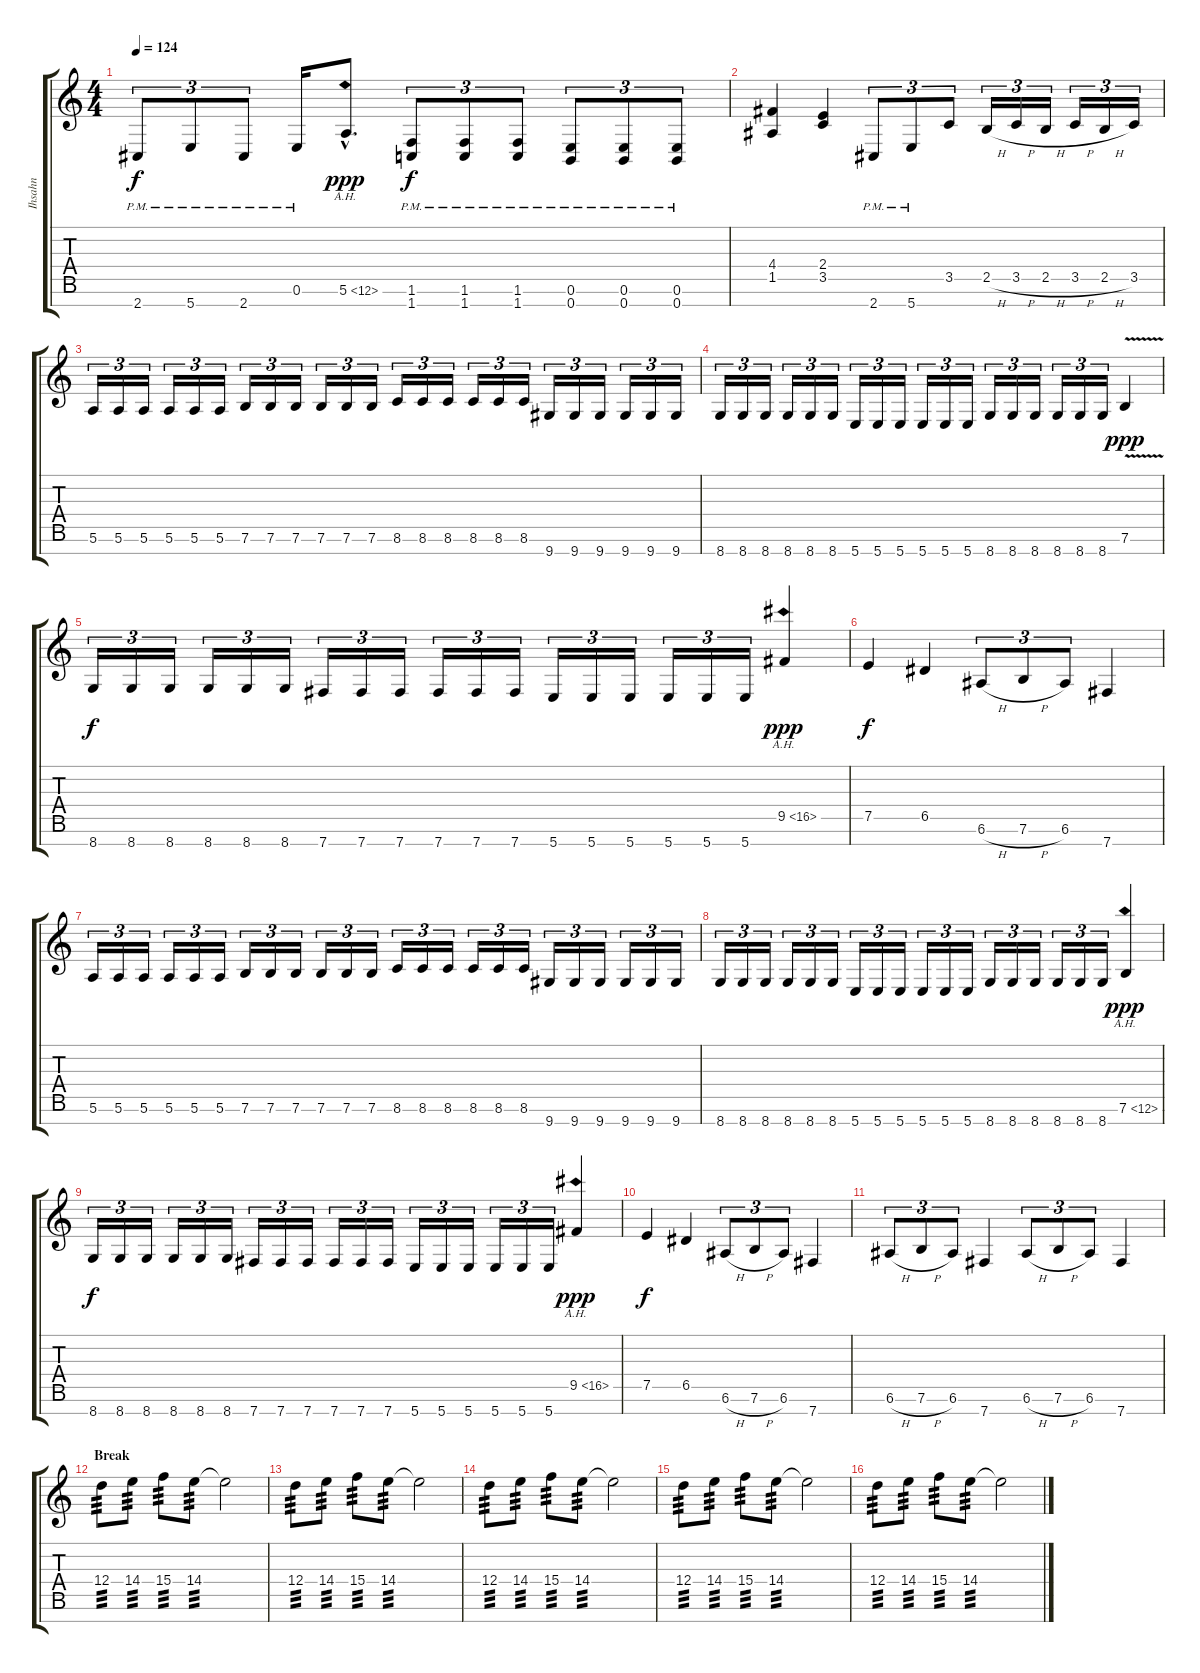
\track ("Ihsahn" "Ihsahn") {instrument overdrivenguitar}
\staff {score tabs}
\tuning (E4 B3 G3 D3 A2 E2 B1) {hide}
\ts (4 4)
\tempo 124
\clef g2
\ks c
2.7{pm}.8{tu (3 2) dy f} 5.7{pm}.8{tu (3 2)} 2.7{pm}.8{tu (3 2)} 0.6{pm}.16 5.6{ah 7 hac}.8{d dy ppp} (1.6{pm} 1.7{pm}).8{tu (3 2) dy f} (1.6{pm} 1.7{pm}).8{tu (3 2)} (1.6{pm} 1.7{pm}).8{tu (3 2)} (0.6{pm} 0.7{pm}).8{tu (3 2)} (0.6{pm} 0.7{pm}).8{tu (3 2)} (0.6{pm} 0.7{pm}).8{tu (3 2)} |
(4.4 1.5).4 (2.4 3.5).4 2.7{pm}.8{tu (3 2)} 5.7{pm}.8{tu (3 2)} 3.5.8{tu (3 2)} 2.5{h}.16{tu (3 2)} 3.5{h}.16{tu (3 2)} 2.5{h}.16{tu (3 2)} 3.5{h}.16{tu (3 2)} 2.5{h}.16{tu (3 2)} 3.5.16{tu (3 2)} |
5.6.16{tu (3 2)} 5.6.16{tu (3 2)} 5.6.16{tu (3 2)} 5.6.16{tu (3 2)} 5.6.16{tu (3 2)} 5.6.16{tu (3 2)} 7.6.16{tu (3 2)} 7.6.16{tu (3 2)} 7.6.16{tu (3 2)} 7.6.16{tu (3 2)} 7.6.16{tu (3 2)} 7.6.16{tu (3 2)} 8.6.16{tu (3 2)} 8.6.16{tu (3 2)} 8.6.16{tu (3 2)} 8.6.16{tu (3 2)} 8.6.16{tu (3 2)} 8.6.16{tu (3 2)} 9.7.16{tu (3 2)} 9.7.16{tu (3 2)} 9.7.16{tu (3 2)} 9.7.16{tu (3 2)} 9.7.16{tu (3 2)} 9.7.16{tu (3 2)} |
8.7.16{tu (3 2)} 8.7.16{tu (3 2)} 8.7.16{tu (3 2)} 8.7.16{tu (3 2)} 8.7.16{tu (3 2)} 8.7.16{tu (3 2)} 5.7.16{tu (3 2)} 5.7.16{tu (3 2)} 5.7.16{tu (3 2)} 5.7.16{tu (3 2)} 5.7.16{tu (3 2)} 5.7.16{tu (3 2)} 8.7.16{tu (3 2)} 8.7.16{tu (3 2)} 8.7.16{tu (3 2)} 8.7.16{tu (3 2)} 8.7.16{tu (3 2)} 8.7.16{tu (3 2)} 7.6{v}.4{dy ppp} |
8.7.16{tu (3 2) dy f} 8.7.16{tu (3 2)} 8.7.16{tu (3 2)} 8.7.16{tu (3 2)} 8.7.16{tu (3 2)} 8.7.16{tu (3 2)} 7.7.16{tu (3 2)} 7.7.16{tu (3 2)} 7.7.16{tu (3 2)} 7.7.16{tu (3 2)} 7.7.16{tu (3 2)} 7.7.16{tu (3 2)} 5.7.16{tu (3 2)} 5.7.16{tu (3 2)} 5.7.16{tu (3 2)} 5.7.16{tu (3 2)} 5.7.16{tu (3 2)} 5.7.16{tu (3 2)} 9.5{ah 7}.4{dy ppp} |
7.5.4{dy f} 6.5.4 6.6{h}.8{tu (3 2)} 7.6{h}.8{tu (3 2)} 6.6.8{tu (3 2)} 7.7.4 |
5.6.16{tu (3 2)} 5.6.16{tu (3 2)} 5.6.16{tu (3 2)} 5.6.16{tu (3 2)} 5.6.16{tu (3 2)} 5.6.16{tu (3 2)} 7.6.16{tu (3 2)} 7.6.16{tu (3 2)} 7.6.16{tu (3 2)} 7.6.16{tu (3 2)} 7.6.16{tu (3 2)} 7.6.16{tu (3 2)} 8.6.16{tu (3 2)} 8.6.16{tu (3 2)} 8.6.16{tu (3 2)} 8.6.16{tu (3 2)} 8.6.16{tu (3 2)} 8.6.16{tu (3 2)} 9.7.16{tu (3 2)} 9.7.16{tu (3 2)} 9.7.16{tu (3 2)} 9.7.16{tu (3 2)} 9.7.16{tu (3 2)} 9.7.16{tu (3 2)} |
8.7.16{tu (3 2)} 8.7.16{tu (3 2)} 8.7.16{tu (3 2)} 8.7.16{tu (3 2)} 8.7.16{tu (3 2)} 8.7.16{tu (3 2)} 5.7.16{tu (3 2)} 5.7.16{tu (3 2)} 5.7.16{tu (3 2)} 5.7.16{tu (3 2)} 5.7.16{tu (3 2)} 5.7.16{tu (3 2)} 8.7.16{tu (3 2)} 8.7.16{tu (3 2)} 8.7.16{tu (3 2)} 8.7.16{tu (3 2)} 8.7.16{tu (3 2)} 8.7.16{tu (3 2)} 7.6{ah 5}.4{dy ppp} |
8.7.16{tu (3 2) dy f} 8.7.16{tu (3 2)} 8.7.16{tu (3 2)} 8.7.16{tu (3 2)} 8.7.16{tu (3 2)} 8.7.16{tu (3 2)} 7.7.16{tu (3 2)} 7.7.16{tu (3 2)} 7.7.16{tu (3 2)} 7.7.16{tu (3 2)} 7.7.16{tu (3 2)} 7.7.16{tu (3 2)} 5.7.16{tu (3 2)} 5.7.16{tu (3 2)} 5.7.16{tu (3 2)} 5.7.16{tu (3 2)} 5.7.16{tu (3 2)} 5.7.16{tu (3 2)} 9.5{ah 7}.4{dy ppp} |
7.5.4{dy f} 6.5.4 6.6{h}.8{tu (3 2)} 7.6{h}.8{tu (3 2)} 6.6.8{tu (3 2)} 7.7.4 |
6.6{h}.8{tu (3 2)} 7.6{h}.8{tu (3 2)} 6.6.8{tu (3 2)} 7.7.4 6.6{h}.8{tu (3 2)} 7.6{h}.8{tu (3 2)} 6.6.8{tu (3 2)} 7.7.4 |
\section ("" "Break")
12.4.8{tp 3 instrument distortionguitar} 14.4.8{tp 3} 15.4.8{tp 3} 14.4.8{tp 3} 14.4{t}.2 |
12.4.8{tp 3} 14.4.8{tp 3} 15.4.8{tp 3} 14.4.8{tp 3} 14.4{t}.2 |
12.4.8{tp 3} 14.4.8{tp 3} 15.4.8{tp 3} 14.4.8{tp 3} 14.4{t}.2 |
12.4.8{tp 3} 14.4.8{tp 3} 15.4.8{tp 3} 14.4.8{tp 3} 14.4{t}.2 |
12.4.8{tp 3} 14.4.8{tp 3} 15.4.8{tp 3} 14.4.8{tp 3} 14.4{t}.2
